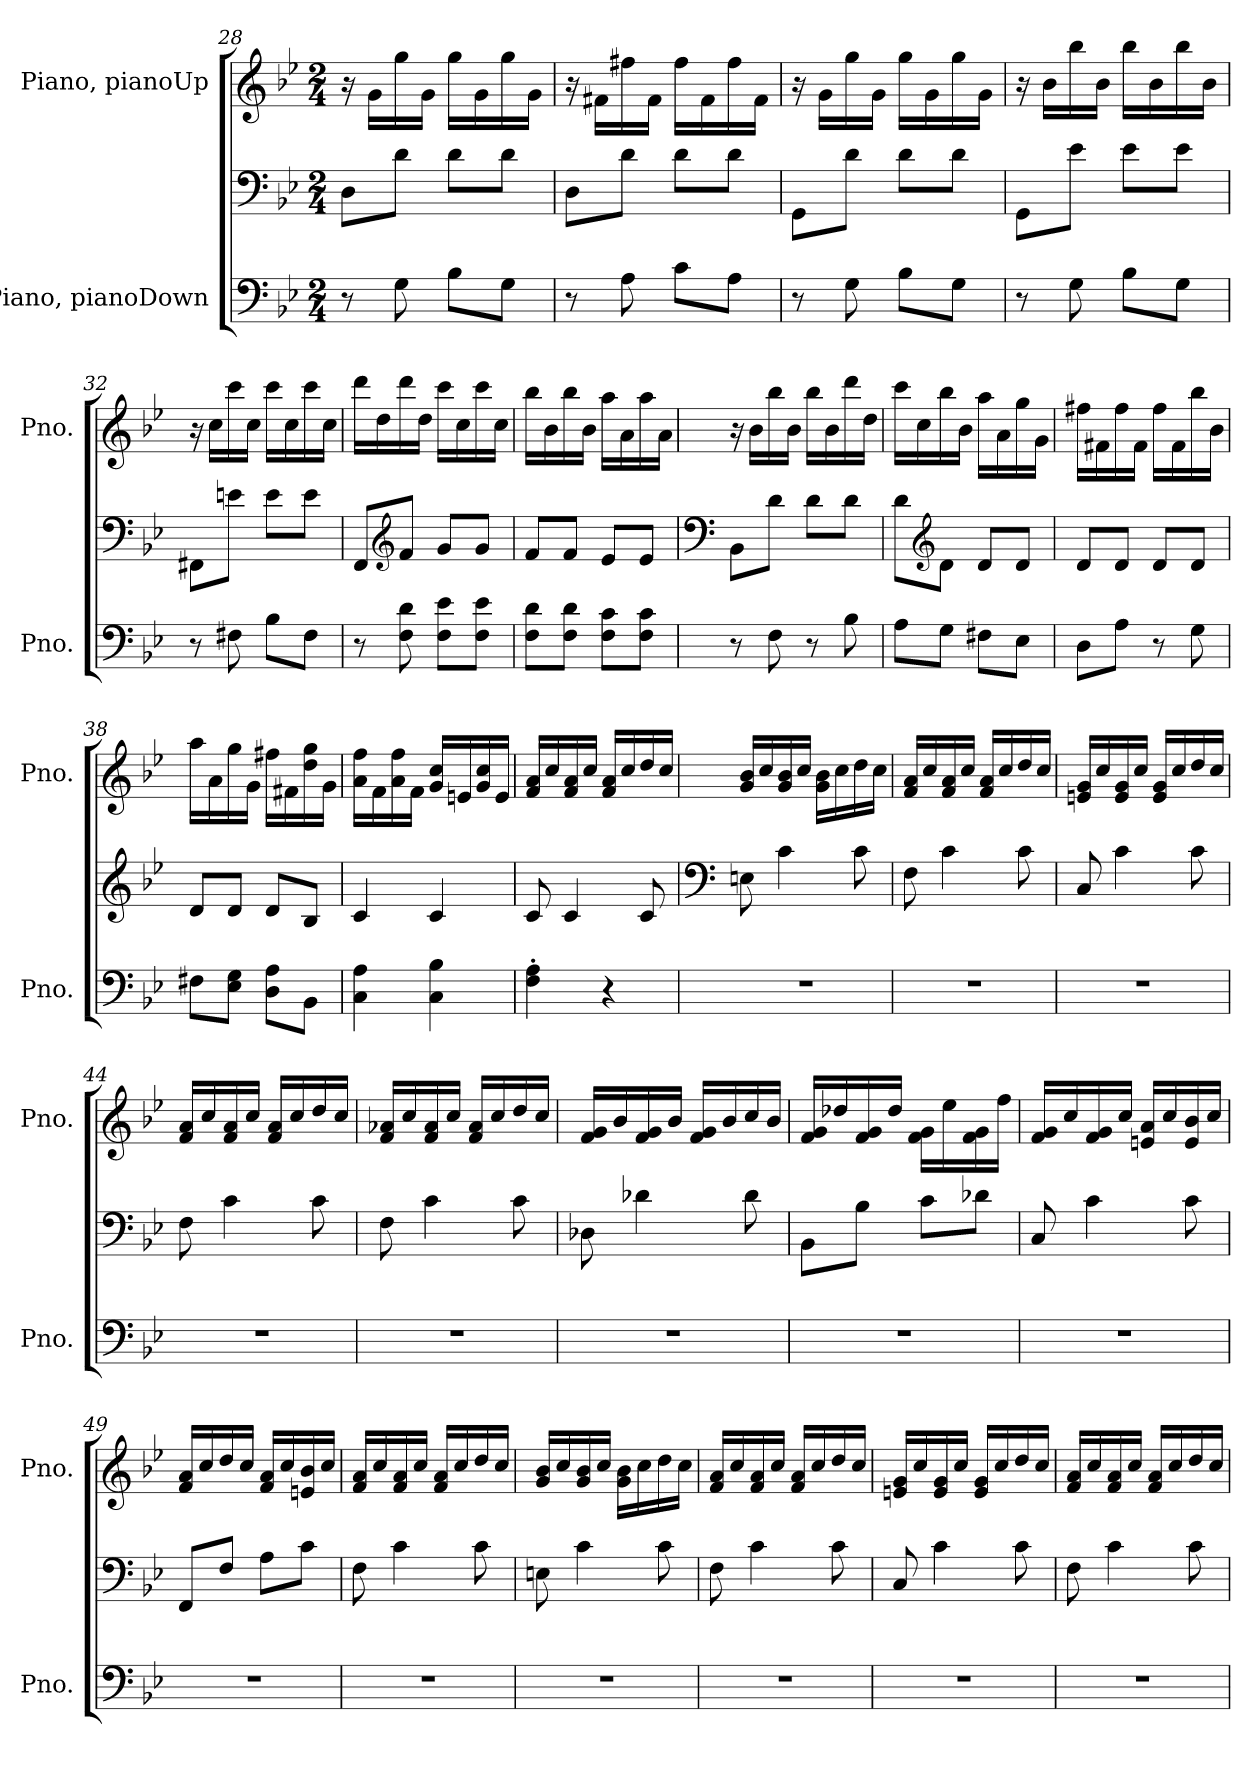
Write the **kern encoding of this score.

**kern	**kern	**kern
*part2	*part2	*part1
*staff3	*staff2	*staff1
*I"Piano, pianoDown	*	*I"Piano, pianoUp
*I'Pno.	*	*I'Pno.
!!LO:LB:g=z
*clefF4	*clefF4	*clefG2
*k[b-e-]	*k[b-e-]	*k[b-e-]
*M2/4	*M2/4	*M2/4
=28	=28	=28
8r	8D\L	16r
.	.	16g\LL
8G\	8d\J	16gg\
.	.	16g\JJ
8B-\L	8d\L	16gg\LL
.	.	16g\
8G\J	8d\J	16gg\
.	.	16g\JJ
=29	=29	=29
8r	8D\L	16r
.	.	16f#X\LL
8A\	8d\J	16ff#X\
.	.	16f#\JJ
8c\L	8d\L	16ff#\LL
.	.	16f#\
8A\J	8d\J	16ff#\
.	.	16f#\JJ
=30	=30	=30
8r	8GG\L	16r
.	.	16g\LL
8G\	8d\J	16gg\
.	.	16g\JJ
8B-\L	8d\L	16gg\LL
.	.	16g\
8G\J	8d\J	16gg\
.	.	16g\JJ
=31	=31	=31
8r	8GG\L	16r
.	.	16b-\LL
8G\	8e-\J	16bb-\
.	.	16b-\JJ
8B-\L	8e-\L	16bb-\LL
.	.	16b-\
8G\J	8e-\J	16bb-\
.	.	16b-\JJ
!!LO:PB:g=z
=32	=32	=32
8r	8FF#X\L	16r
.	.	16cc\LL
8F#X\	8en\J	16ccc\
.	.	16cc\JJ
8B-\L	8e\L	16ccc\LL
.	.	16cc\
8F#\J	8e\J	16ccc\
.	.	16cc\JJ
=33	=33	=33
8r	8FF/L	16ddd\LL
.	.	16dd\
*	*clefG2	*
8F\ 8d\	8f/J	16ddd\
.	.	16dd\JJ
8F\ 8e-\L	8g/L	16ccc\LL
.	.	16cc\
8F\ 8e-\J	8g/J	16ccc\
.	.	16cc\JJ
=34	=34	=34
8F\ 8d\L	8f/L	16bb-\LL
.	.	16b-\
8F\ 8d\J	8f/J	16bb-\
.	.	16b-\JJ
8F\ 8c\L	8e-/L	16aa\LL
.	.	16a\
8F\ 8c\J	8e-/J	16aa\
.	.	16a\JJ
=35	=35	=35
*	*clefF4	*
8r	8BB-\L	16r
.	.	16b-\LL
8F\	8d\J	16bb-\
.	.	16b-\JJ
8r	8d\L	16bb-\LL
.	.	16b-\
8B-\	8d\J	16ddd\
.	.	16dd\JJ
!!LO:LB:g=z
=36	=36	=36
8A\L	8d\L	16ccc\LL
.	.	16cc\
*	*clefG2	*
8G\J	8d\J	16bb-\
.	.	16b-\JJ
8F#X\L	8d/L	16aa\LL
.	.	16a\
8E-\J	8d/J	16gg\
.	.	16g\JJ
=37	=37	=37
8D\L	8d/L	16ff#X\LL
.	.	16f#X\
8A\J	8d/J	16ff#\
.	.	16f#\JJ
8r	8d/L	16ff#\LL
.	.	16f#\
8G\	8d/J	16bb-\
.	.	16b-\JJ
=38	=38	=38
8F#X\L	8d/L	16aa\LL
.	.	16a\
8E-\ 8G\J	8d/J	16gg\
.	.	16g\JJ
8D\ 8A\L	8d/L	16ff#X\LL
.	.	16f#X\
8BB-\J	8B-/J	16dd\ 16gg\
.	.	16g\JJ
=39	=39	=39
4C\ 4A\	4c/	16a\ 16ff\LL
.	.	16f\
.	.	16a\ 16ff\
.	.	16f\JJ
4C\ 4B-\	4c/	16g/ 16cc/LL
.	.	16en/
.	.	16g/ 16cc/
.	.	16e/JJ
!!LO:LB:g=z
=40	=40	=40
4F\' 4A\'	8c/	16f/ 16a/LL
.	.	16cc/
.	4c/	16f/ 16a/
.	.	16cc/JJ
4r	.	16f/ 16a/LL
.	.	16cc/
.	8c/	16dd/
.	.	16cc/JJ
=41	=41	=41
*	*clefF4	*
2r	8En\	16g/ 16b-/LL
.	.	16cc/
.	4c\	16g/ 16b-/
.	.	16cc/JJ
.	.	16g\ 16b-\LL
.	.	16cc\
.	8c\	16dd\
.	.	16cc\JJ
=42	=42	=42
2r	8F\	16f/ 16a/LL
.	.	16cc/
.	4c\	16f/ 16a/
.	.	16cc/JJ
.	.	16f/ 16a/LL
.	.	16cc/
.	8c\	16dd/
.	.	16cc/JJ
=43	=43	=43
2r	8C/	16en/ 16g/LL
.	.	16cc/
.	4c\	16e/ 16g/
.	.	16cc/JJ
.	.	16e/ 16g/LL
.	.	16cc/
.	8c\	16dd/
.	.	16cc/JJ
!!LO:LB:g=z
=44	=44	=44
2r	8F\	16f/ 16a/LL
.	.	16cc/
.	4c\	16f/ 16a/
.	.	16cc/JJ
.	.	16f/ 16a/LL
.	.	16cc/
.	8c\	16dd/
.	.	16cc/JJ
=45	=45	=45
2r	8F\	16f/ 16a-X/LL
.	.	16cc/
.	4c\	16f/ 16a-/
.	.	16cc/JJ
.	.	16f/ 16a-/LL
.	.	16cc/
.	8c\	16dd/
.	.	16cc/JJ
=46	=46	=46
2r	8D-X\	16f/ 16g/LL
.	.	16b-/
.	4d-X\	16f/ 16g/
.	.	16b-/JJ
.	.	16f/ 16g/LL
.	.	16b-/
.	8d-\	16cc/
.	.	16b-/JJ
=47	=47	=47
2r	8BB-\L	16f/ 16g/LL
.	.	16dd-X/
.	8B-\J	16f/ 16g/
.	.	16dd-/JJ
.	8c\L	16f\ 16g\LL
.	.	16ee-\
.	8d-X\J	16f\ 16g\
.	.	16ff\JJ
!!LO:PB:g=z
=48	=48	=48
2r	8C/	16f/ 16g/LL
.	.	16cc/
.	4c\	16f/ 16g/
.	.	16cc/JJ
.	.	16en/ 16a/LL
.	.	16cc/
.	8c\	16e/ 16b-/
.	.	16cc/JJ
=49	=49	=49
2r	8FF/L	16f/ 16a/LL
.	.	16cc/
.	8F/J	16dd/
.	.	16cc/JJ
.	8A\L	16f/ 16a/LL
.	.	16cc/
.	8c\J	16en/ 16b-/
.	.	16cc/JJ
=50	=50	=50
2r	8F\	16f/ 16a/LL
.	.	16cc/
.	4c\	16f/ 16a/
.	.	16cc/JJ
.	.	16f/ 16a/LL
.	.	16cc/
.	8c\	16dd/
.	.	16cc/JJ
=51	=51	=51
2r	8En\	16g/ 16b-/LL
.	.	16cc/
.	4c\	16g/ 16b-/
.	.	16cc/JJ
.	.	16g\ 16b-\LL
.	.	16cc\
.	8c\	16dd\
.	.	16cc\JJ
!!LO:LB:g=z
=52	=52	=52
2r	8F\	16f/ 16a/LL
.	.	16cc/
.	4c\	16f/ 16a/
.	.	16cc/JJ
.	.	16f/ 16a/LL
.	.	16cc/
.	8c\	16dd/
.	.	16cc/JJ
=53	=53	=53
2r	8C/	16en/ 16g/LL
.	.	16cc/
.	4c\	16e/ 16g/
.	.	16cc/JJ
.	.	16e/ 16g/LL
.	.	16cc/
.	8c\	16dd/
.	.	16cc/JJ
=54	=54	=54
2r	8F\	16f/ 16a/LL
.	.	16cc/
.	4c\	16f/ 16a/
.	.	16cc/JJ
.	.	16f/ 16a/LL
.	.	16cc/
.	8c\	16dd/
.	.	16cc/JJ
=	=	=
*-	*-	*-
